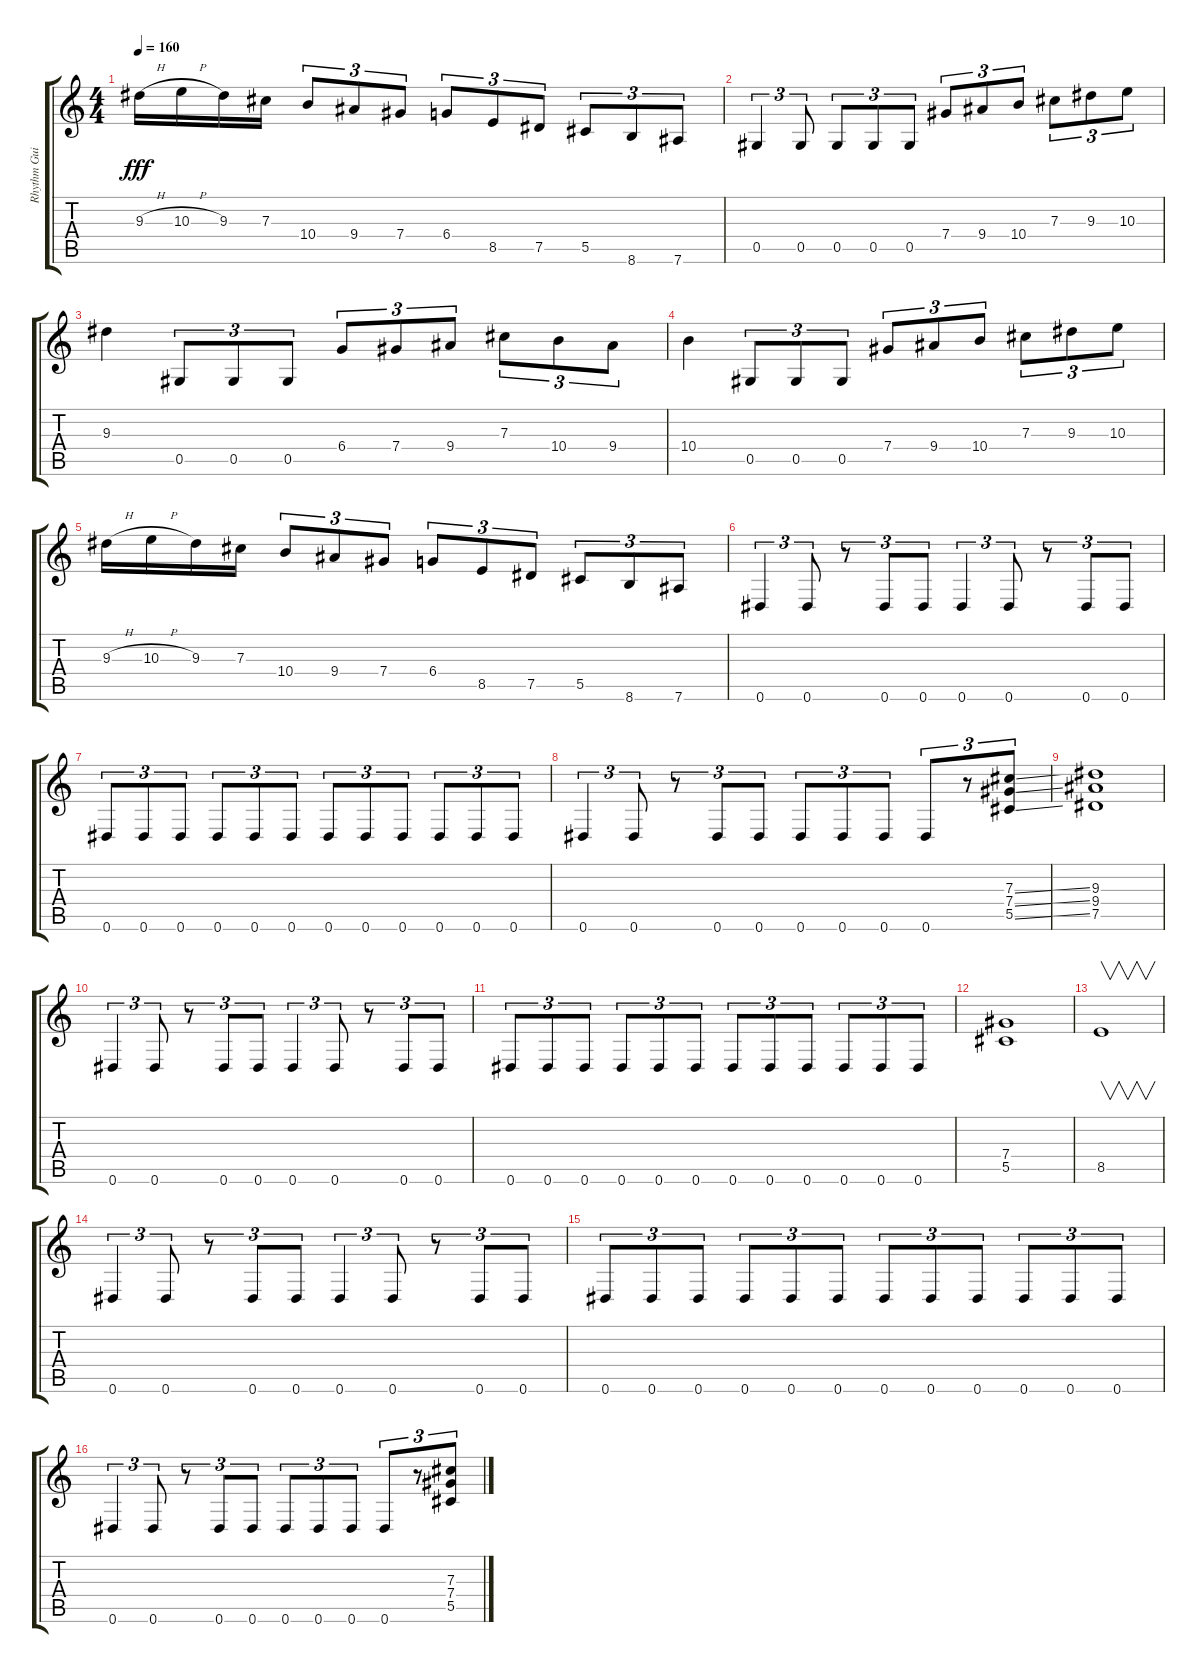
\track ("Rhythm Guitar" "Rhythm Gui") {instrument distortionguitar}
\staff {score tabs}
\tuning (Eb4 Bb3 Gb3 Db3 Ab2 Eb2) {hide}
\ts (4 4)
\tempo 160
\clef g2
\ks c
9.3{h}.16{dy fff} 10.3{h}.16 9.3.16 7.3.16 10.4.8{tu (3 2)} 9.4.8{tu (3 2)} 7.4.8{tu (3 2)} 6.4.8{tu (3 2)} 8.5.8{tu (3 2)} 7.5.8{tu (3 2)} 5.5.8{tu (3 2)} 8.6.8{tu (3 2)} 7.6.8{tu (3 2)} |
0.5.4{tu (3 2)} 0.5.8{tu (3 2)} 0.5.8{tu (3 2)} 0.5.8{tu (3 2)} 0.5.8{tu (3 2)} 7.4.8{tu (3 2)} 9.4.8{tu (3 2)} 10.4.8{tu (3 2)} 7.3.8{tu (3 2)} 9.3.8{tu (3 2)} 10.3.8{tu (3 2)} |
9.3.4 0.5.8{tu (3 2)} 0.5.8{tu (3 2)} 0.5.8{tu (3 2)} 6.4.8{tu (3 2)} 7.4.8{tu (3 2)} 9.4.8{tu (3 2)} 7.3.8{tu (3 2)} 10.4.8{tu (3 2)} 9.4.8{tu (3 2)} |
10.4.4 0.5.8{tu (3 2)} 0.5.8{tu (3 2)} 0.5.8{tu (3 2)} 7.4.8{tu (3 2)} 9.4.8{tu (3 2)} 10.4.8{tu (3 2)} 7.3.8{tu (3 2)} 9.3.8{tu (3 2)} 10.3.8{tu (3 2)} |
9.3{h}.16 10.3{h}.16 9.3.16 7.3.16 10.4.8{tu (3 2)} 9.4.8{tu (3 2)} 7.4.8{tu (3 2)} 6.4.8{tu (3 2)} 8.5.8{tu (3 2)} 7.5.8{tu (3 2)} 5.5.8{tu (3 2)} 8.6.8{tu (3 2)} 7.6.8{tu (3 2)} |
0.6.4{tu (3 2)} 0.6.8{tu (3 2)} r.8{tu (3 2)} 0.6.8{tu (3 2)} 0.6.8{tu (3 2)} 0.6.4{tu (3 2)} 0.6.8{tu (3 2)} r.8{tu (3 2)} 0.6.8{tu (3 2)} 0.6.8{tu (3 2)} |
0.6.8{tu (3 2)} 0.6.8{tu (3 2)} 0.6.8{tu (3 2)} 0.6.8{tu (3 2)} 0.6.8{tu (3 2)} 0.6.8{tu (3 2)} 0.6.8{tu (3 2)} 0.6.8{tu (3 2)} 0.6.8{tu (3 2)} 0.6.8{tu (3 2)} 0.6.8{tu (3 2)} 0.6.8{tu (3 2)} |
0.6.4{tu (3 2)} 0.6.8{tu (3 2)} r.8{tu (3 2)} 0.6.8{tu (3 2)} 0.6.8{tu (3 2)} 0.6.8{tu (3 2)} 0.6.8{tu (3 2)} 0.6.8{tu (3 2)} 0.6.8{tu (3 2)} r.8{tu (3 2)} (7.3{ss} 7.4{ss} 5.5{ss}).8{tu (3 2)} |
(9.3 9.4 7.5).1 |
0.6.4{tu (3 2)} 0.6.8{tu (3 2)} r.8{tu (3 2)} 0.6.8{tu (3 2)} 0.6.8{tu (3 2)} 0.6.4{tu (3 2)} 0.6.8{tu (3 2)} r.8{tu (3 2)} 0.6.8{tu (3 2)} 0.6.8{tu (3 2)} |
0.6.8{tu (3 2)} 0.6.8{tu (3 2)} 0.6.8{tu (3 2)} 0.6.8{tu (3 2)} 0.6.8{tu (3 2)} 0.6.8{tu (3 2)} 0.6.8{tu (3 2)} 0.6.8{tu (3 2)} 0.6.8{tu (3 2)} 0.6.8{tu (3 2)} 0.6.8{tu (3 2)} 0.6.8{tu (3 2)} |
(7.4 5.5).1 |
8.5.1{v} |
0.6.4{tu (3 2)} 0.6.8{tu (3 2)} r.8{tu (3 2)} 0.6.8{tu (3 2)} 0.6.8{tu (3 2)} 0.6.4{tu (3 2)} 0.6.8{tu (3 2)} r.8{tu (3 2)} 0.6.8{tu (3 2)} 0.6.8{tu (3 2)} |
0.6.8{tu (3 2)} 0.6.8{tu (3 2)} 0.6.8{tu (3 2)} 0.6.8{tu (3 2)} 0.6.8{tu (3 2)} 0.6.8{tu (3 2)} 0.6.8{tu (3 2)} 0.6.8{tu (3 2)} 0.6.8{tu (3 2)} 0.6.8{tu (3 2)} 0.6.8{tu (3 2)} 0.6.8{tu (3 2)} |
0.6.4{tu (3 2)} 0.6.8{tu (3 2)} r.8{tu (3 2)} 0.6.8{tu (3 2)} 0.6.8{tu (3 2)} 0.6.8{tu (3 2)} 0.6.8{tu (3 2)} 0.6.8{tu (3 2)} 0.6.8{tu (3 2)} r.8{tu (3 2)} (7.3{ss} 7.4{ss} 5.5{ss}).8{tu (3 2)}
